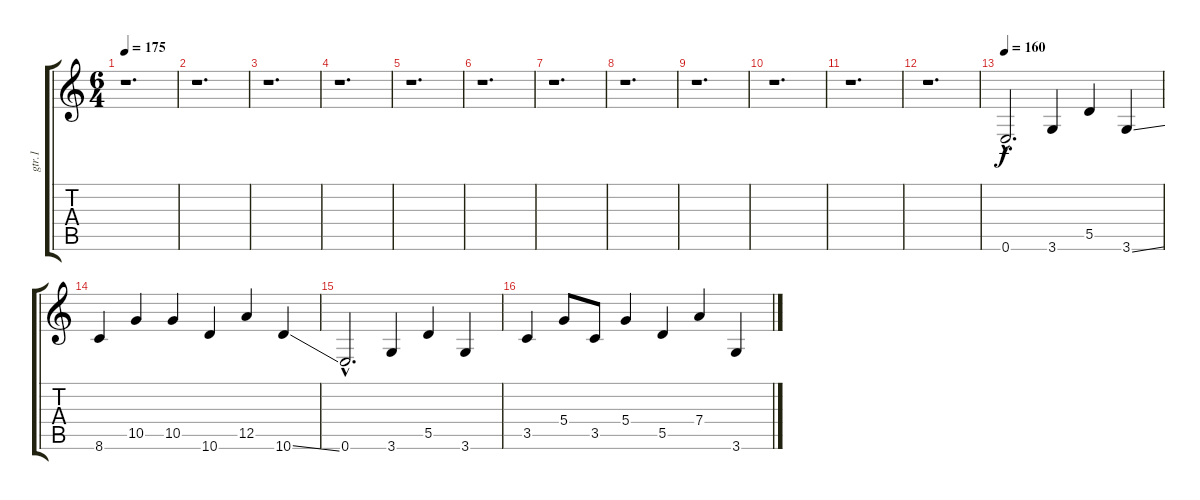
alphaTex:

\track ("gtr.1" "gtr.1") {instrument acousticguitarsteel}
\staff {score tabs}
\tuning (E4 B3 G3 D3 A2 E2) {hide}
\ts (6 4)
\tempo 175
\clef g2
\ks c
r.1{d dy f} |
r.1{d} |
r.1{d} |
r.1{d} |
r.1{d} |
r.1{d} |
r.1{d} |
r.1{d} |
r.1{d} |
r.1{d} |
r.1{d} |
r.1{d} |
\tempo 160
0.6{hac}.2{d} 3.6.4 5.5.4 3.6{ss}.4 |
8.6.4 10.5.4 10.5.4 10.6.4 12.5.4 10.6{ss}.4 |
0.6{hac}.2{d} 3.6.4 5.5.4 3.6.4 |
3.5.4 5.4.8 3.5.8 5.4.4 5.5.4 7.4.4 3.6.4
